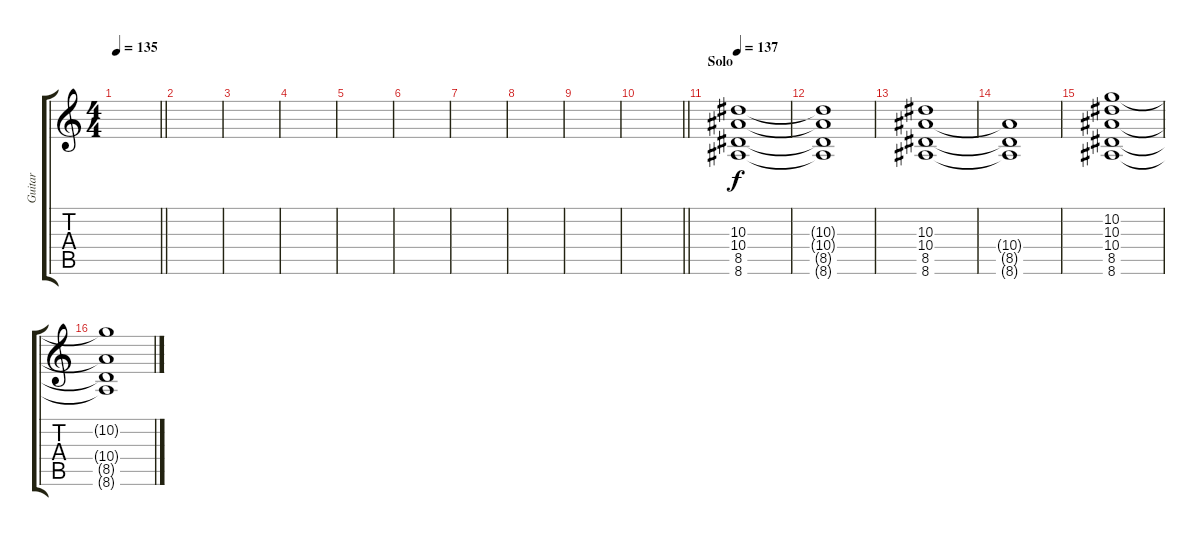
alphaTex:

\track ("Guitar" "Guitar") {instrument electricguitarclean}
\staff {score tabs}
\tuning (D4 A3 F3 C3 G2 D2) {hide}
\ts (4 4)
\tempo 135
\clef g2
\barLineRight lightlight
\ks c
|
|
|
|
|
|
|
|
|
\barLineRight lightlight
|
\section ("" "Solo")
\tempo 137
(10.3 10.4 8.5 8.6).1{instrument distortionguitar} |
(10.3{t} 10.4{t} 8.5{t} 8.6{t}).1 |
(10.3 10.4 8.5 8.6).1 |
(10.4{t} 8.5{t} 8.6{t}).1 |
(10.2 10.3 10.4 8.5 8.6).1 |
(10.2{t} 10.4{t} 8.5{t} 8.6{t}).1
